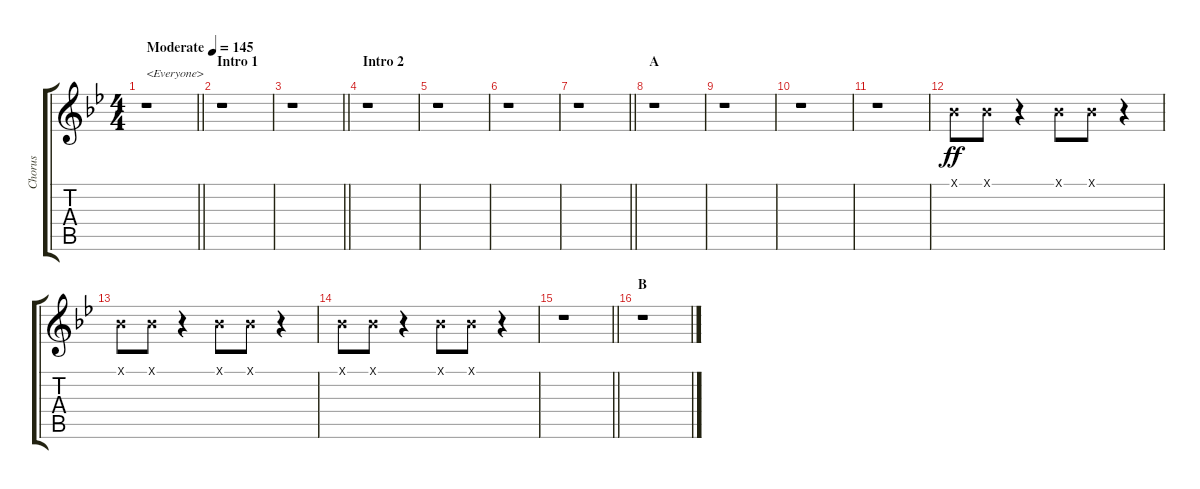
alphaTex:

\track ("Chorus" "Chorus") {instrument voiceoohs}
\staff {score tabs}
\tuning (E4 B3 G3 D3 A2 E2) {hide}
\ts (4 4)
\tempo (145 "Moderate")
\clef g2
\barLineRight lightlight
\ks bb
r.1{txt "<Everyone>" dy ff instrument voiceoohs} |
\section ("" "Intro 1")
r.1 |
\barLineRight lightlight
r.1 |
\section ("" "Intro 2")
r.1 |
r.1 |
r.1 |
\barLineRight lightlight
r.1 |
\section ("" "A")
r.1 |
r.1 |
r.1 |
r.1 |
6.1{x}.8 6.1{x}.8 r.4 6.1{x}.8 6.1{x}.8 r.4 |
6.1{x}.8 6.1{x}.8 r.4 6.1{x}.8 6.1{x}.8 r.4 |
6.1{x}.8 6.1{x}.8 r.4 6.1{x}.8 6.1{x}.8 r.4 |
\barLineRight lightlight
r.1 |
\section ("" "B")
r.1
